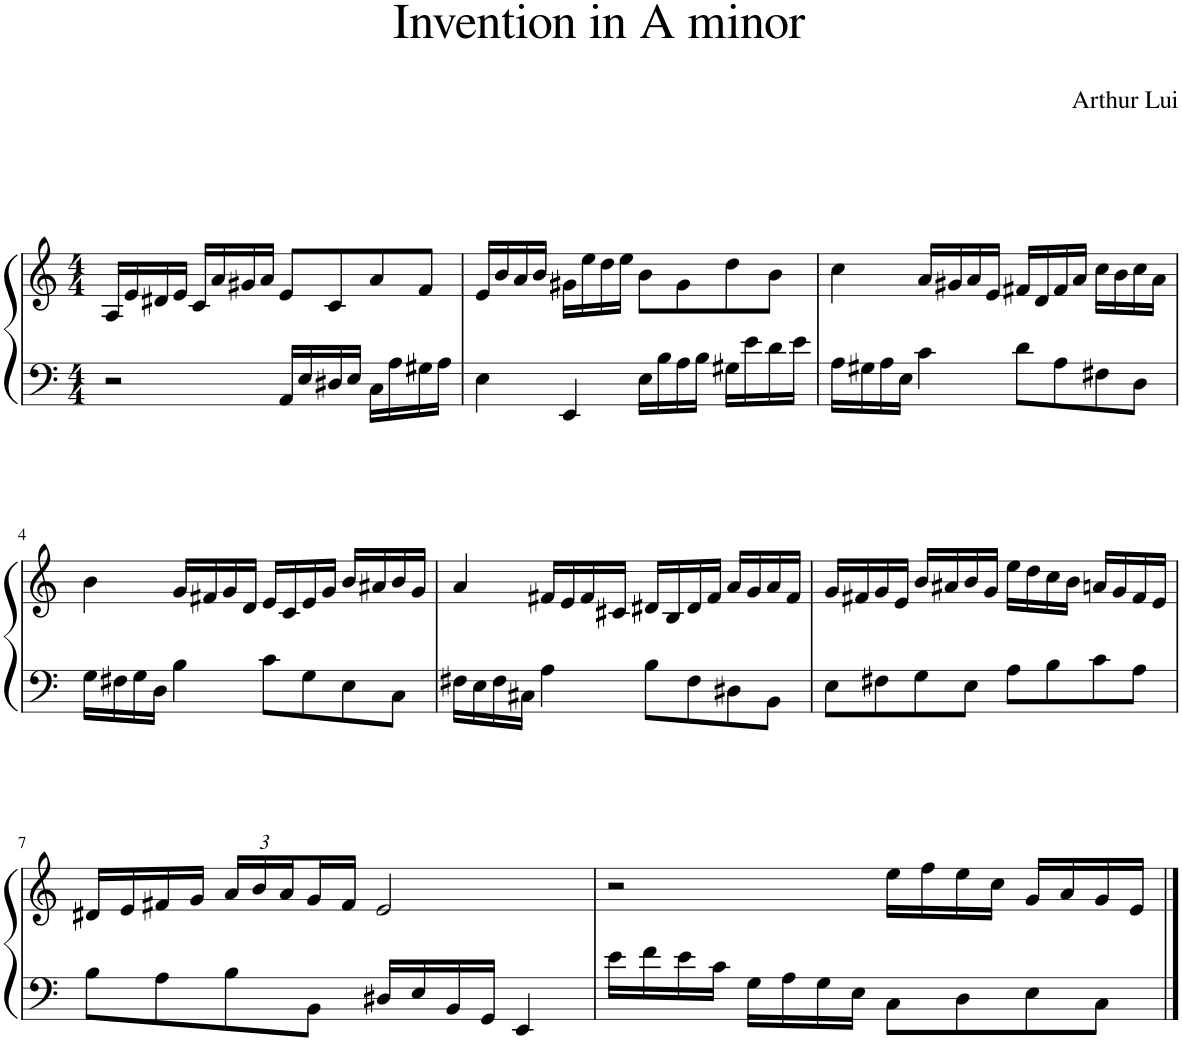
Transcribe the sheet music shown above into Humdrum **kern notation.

**kern	**kern
*part1	*part1
*staff2	*staff1
*I"Piano	*
*I'Pno.	*
*clefF4	*clefG2
*k[]	*k[]
*M4/4	*M4/4
=1	=1
2r	16A/LL
.	16e/
.	16d#X/
.	16e/JJ
.	16c/LL
.	16a/
.	16g#X/
.	16a/JJ
16AA/LL	8e/L
16E/	.
16D#X/	8c/
16E/JJ	.
16C\LL	8a/
16A\	.
16G#X\	8f/J
16A\JJ	.
=2	=2
4E\	16e/LL
.	16b/
.	16a/
.	16b/JJ
4EE/	16g#X\LL
.	16ee\
.	16dd\
.	16ee\JJ
16E\LL	8b\L
16B\	.
16A\	8g#\
16B\JJ	.
16G#X\LL	8dd\
16e\	.
16d\	8b\J
16e\JJ	.
=3	=3
16A\LL	4cc\
16G#X\	.
16A\	.
16E\JJ	.
4c\	16a/LL
.	16g#X/
.	16a/
.	16e/JJ
8d\L	16f#X/LL
.	16d/
8A\	16f#/
.	16a/JJ
8F#X\	16cc\LL
.	16b\
8D\J	16cc\
.	16a\JJ
!!LO:LB:g=z
=4	=4
16G\LL	4b\
16F#X\	.
16G\	.
16D\JJ	.
4B\	16g/LL
.	16f#X/
.	16g/
.	16d/JJ
8c\L	16e/LL
.	16c/
8G\	16e/
.	16g/JJ
8E\	16b/LL
.	16a#X/
8C\J	16b/
.	16g/JJ
=5	=5
16F#X\LL	4a/
16E\	.
16F#\	.
16C#X\JJ	.
4A\	16f#X/LL
.	16e/
.	16f#/
.	16c#X/JJ
8B\L	16d#X/LL
.	16B/
8F#\	16d#/
.	16f#/JJ
8D#X\	16a/LL
.	16g/
8BB\J	16a/
.	16f#/JJ
=6	=6
8E\L	16g/LL
.	16f#X/
8F#X\	16g/
.	16e/JJ
8G\	16b/LL
.	16a#X/
8E\J	16b/
.	16g/JJ
8A\L	16ee\LL
.	16dd\
8B\	16cc\
.	16b\JJ
8c\	16an/LL
.	16g/
8A\J	16f#/
.	16e/JJ
!!LO:LB:g=z
=7	=7
8B\L	16d#X/LL
.	16e/
8A\	16f#X/
.	16g/JJ
*	*Xbrackettup
8B\	24a/LL
.	24b/
.	24a/
8BB\J	16g/
.	16f#/JJ
16D#X/LL	2e/
16E/	.
16BB/	.
16GG/JJ	.
4EE/	.
=8	=8
16e\LL	2r
16f\	.
16e\	.
16c\JJ	.
16G\LL	.
16A\	.
16G\	.
16E\JJ	.
8C\L	16ee\LL
.	16ff\
8D\	16ee\
.	16cc\JJ
8E\	16g/LL
.	16a/
8C\J	16g/
.	16e/JJ
==	==
*-	*-
